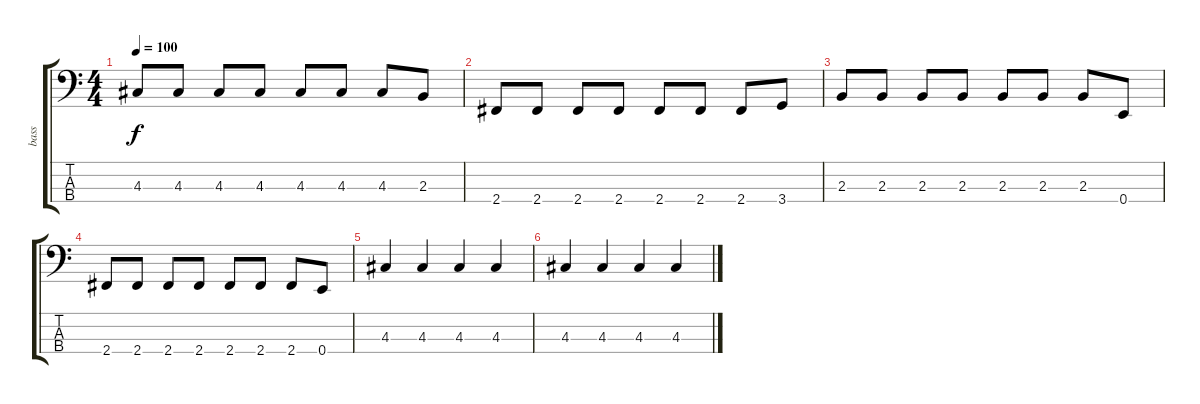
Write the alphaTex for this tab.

\track ("bass" "bass") {instrument electricbassfinger}
\staff {score tabs}
\tuning (G2 D2 A1 E1) {hide}
\ts (4 4)
\tempo 100
\clef f4
\ks c
4.3.8{dy f} 4.3.8 4.3.8 4.3.8 4.3.8 4.3.8 4.3.8 2.3.8 |
2.4.8 2.4.8 2.4.8 2.4.8 2.4.8 2.4.8 2.4.8 3.4.8 |
2.3.8 2.3.8 2.3.8 2.3.8 2.3.8 2.3.8 2.3.8 0.4.8 |
2.4.8 2.4.8 2.4.8 2.4.8 2.4.8 2.4.8 2.4.8 0.4.8 |
4.3.4 4.3.4 4.3.4 4.3.4 |
4.3.4 4.3.4 4.3.4 4.3.4
